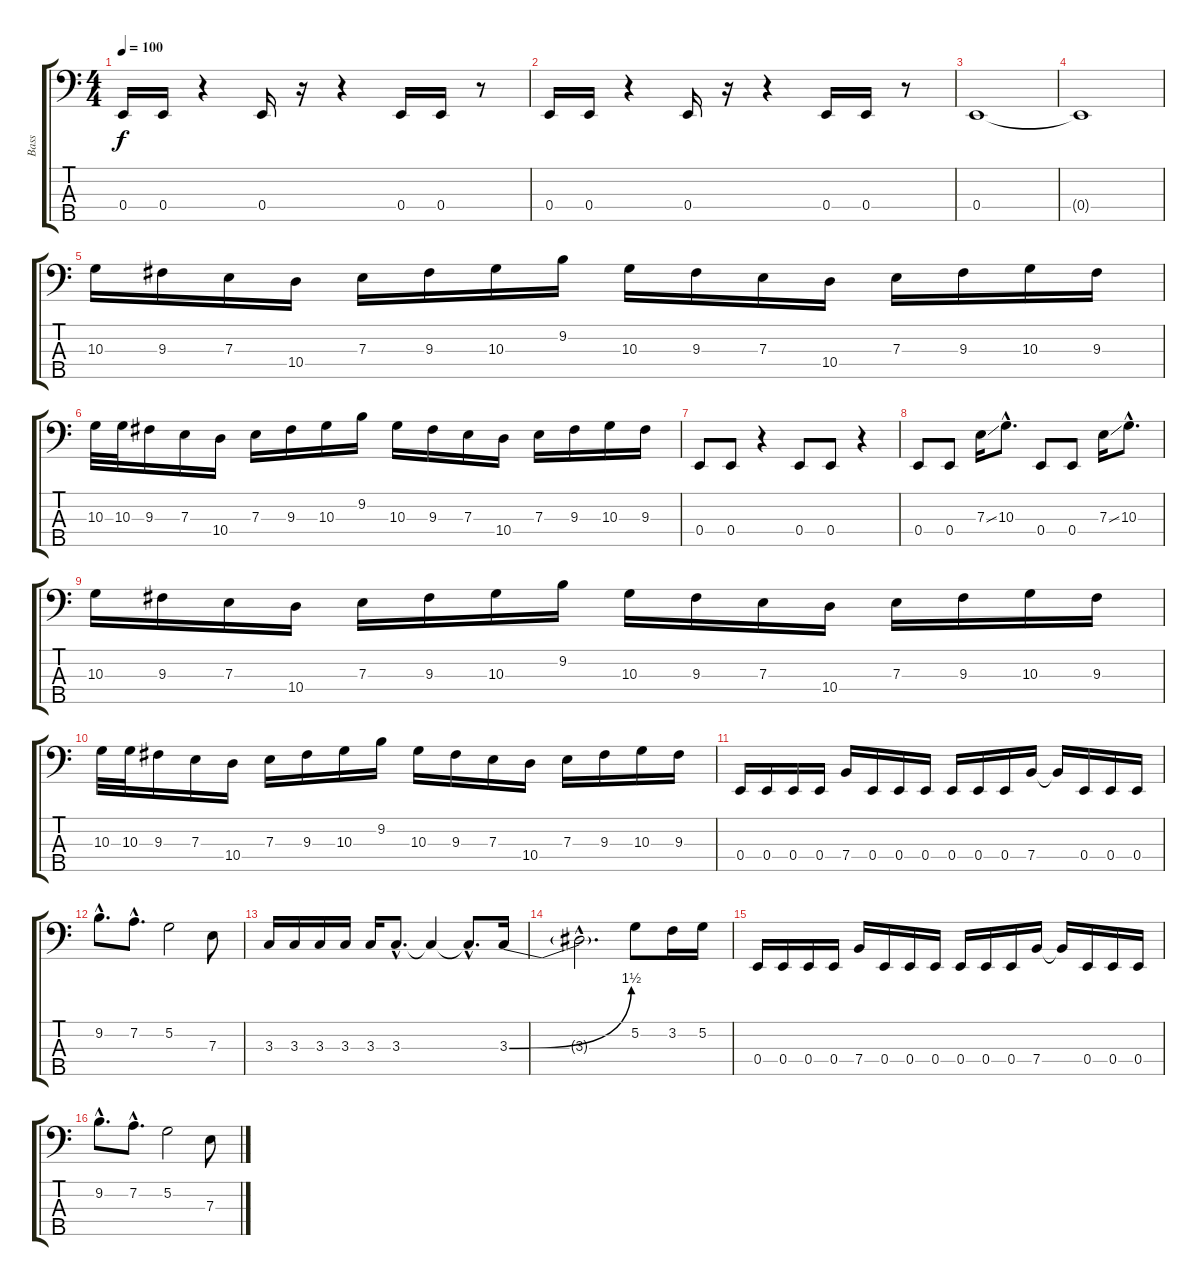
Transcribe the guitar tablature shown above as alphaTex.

\track ("Bass" "Bass") {instrument electricbasspick}
\staff {score tabs}
\tuning (G2 D2 A1 E1 B0) {hide}
\ts (4 4)
\tempo 100
\clef f4
\ks c
0.4.16{dy f} 0.4.16 r.4 0.4.16 r.16 r.4 0.4.16 0.4.16 r.8 |
0.4.16 0.4.16 r.4 0.4.16 r.16 r.4 0.4.16 0.4.16 r.8 |
0.4.1 |
0.4{t}.1 |
10.3.16 9.3.16 7.3.16 10.4.16 7.3.16 9.3.16 10.3.16 9.2.16 10.3.16 9.3.16 7.3.16 10.4.16 7.3.16 9.3.16 10.3.16 9.3.16 |
10.3.32 10.3.32 9.3.16 7.3.16 10.4.16 7.3.16 9.3.16 10.3.16 9.2.16 10.3.16 9.3.16 7.3.16 10.4.16 7.3.16 9.3.16 10.3.16 9.3.16 |
0.4.8 0.4.8 r.4 0.4.8 0.4.8 r.4 |
0.4.8 0.4.8 7.3{ss}.16 10.3{hac}.8{d} 0.4.8 0.4.8 7.3{ss}.16 10.3{hac}.8{d} |
10.3.16 9.3.16 7.3.16 10.4.16 7.3.16 9.3.16 10.3.16 9.2.16 10.3.16 9.3.16 7.3.16 10.4.16 7.3.16 9.3.16 10.3.16 9.3.16 |
10.3.32 10.3.32 9.3.16 7.3.16 10.4.16 7.3.16 9.3.16 10.3.16 9.2.16 10.3.16 9.3.16 7.3.16 10.4.16 7.3.16 9.3.16 10.3.16 9.3.16 |
0.4.16 0.4.16 0.4.16 0.4.16 7.4.16 0.4.16 0.4.16 0.4.16 0.4.16 0.4.16 0.4.16 7.4.16 7.4{t}.16 0.4.16 0.4.16 0.4.16 |
9.2{hac}.8{d} 7.2{hac}.8{d} 5.2.2 7.3.8 |
3.3.16 3.3.16 3.3.16 3.3.16 3.3.16 3.3{hac}.8{d} 3.3{t}.4 3.3{hac t}.8{d} 3.3{be (bend 0 0 60 6)}.16 |
3.3{hac t}.2{d} 5.2.8 3.2.16 5.2.16 |
0.4.16 0.4.16 0.4.16 0.4.16 7.4.16 0.4.16 0.4.16 0.4.16 0.4.16 0.4.16 0.4.16 7.4.16 7.4{t}.16 0.4.16 0.4.16 0.4.16 |
9.2{hac}.8{d} 7.2{hac}.8{d} 5.2.2 7.3.8
